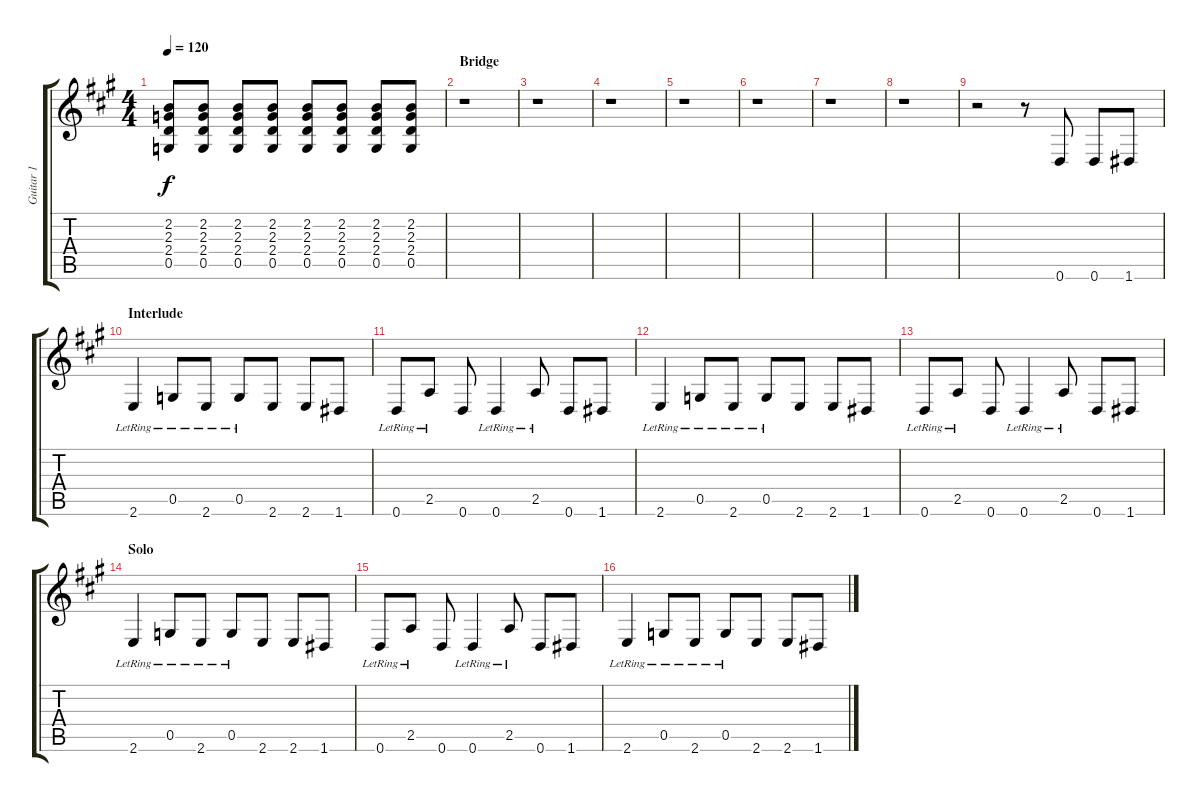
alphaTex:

\track ("Guitar 1" "Guitar 1") {instrument electricguitarclean}
\staff {score tabs}
\tuning (D4 A3 F3 C3 G2 D2) {hide}
\ts (4 4)
\tempo 120
\clef g2
\ks a
(2.2 2.3 2.4 0.5).8{dy f} (2.2 2.3 2.4 0.5).8 (2.2 2.3 2.4 0.5).8 (2.2 2.3 2.4 0.5).8 (2.2 2.3 2.4 0.5).8 (2.2 2.3 2.4 0.5).8 (2.2 2.3 2.4 0.5).8 (2.2 2.3 2.4 0.5).8 |
\section ("" "Bridge")
r.1 |
r.1 |
r.1 |
r.1 |
r.1 |
r.1 |
r.1 |
r.2 r.8 0.6.8 0.6.8 1.6.8 |
\section ("" "Interlude")
2.6{lr}.4 0.5{lr}.8 2.6{lr}.8 0.5{lr}.8 2.6.8 2.6.8 1.6.8 |
0.6{lr}.8 2.5{lr}.8 0.6.8 0.6{lr}.4 2.5{lr}.8 0.6.8 1.6.8 |
2.6{lr}.4 0.5{lr}.8 2.6{lr}.8 0.5{lr}.8 2.6.8 2.6.8 1.6.8 |
0.6{lr}.8 2.5{lr}.8 0.6.8 0.6{lr}.4 2.5{lr}.8 0.6.8 1.6.8 |
\section ("" "Solo")
2.6{lr}.4 0.5{lr}.8 2.6{lr}.8 0.5{lr}.8 2.6.8 2.6.8 1.6.8 |
0.6{lr}.8 2.5{lr}.8 0.6.8 0.6{lr}.4 2.5{lr}.8 0.6.8 1.6.8 |
2.6{lr}.4 0.5{lr}.8 2.6{lr}.8 0.5{lr}.8 2.6.8 2.6.8 1.6.8
